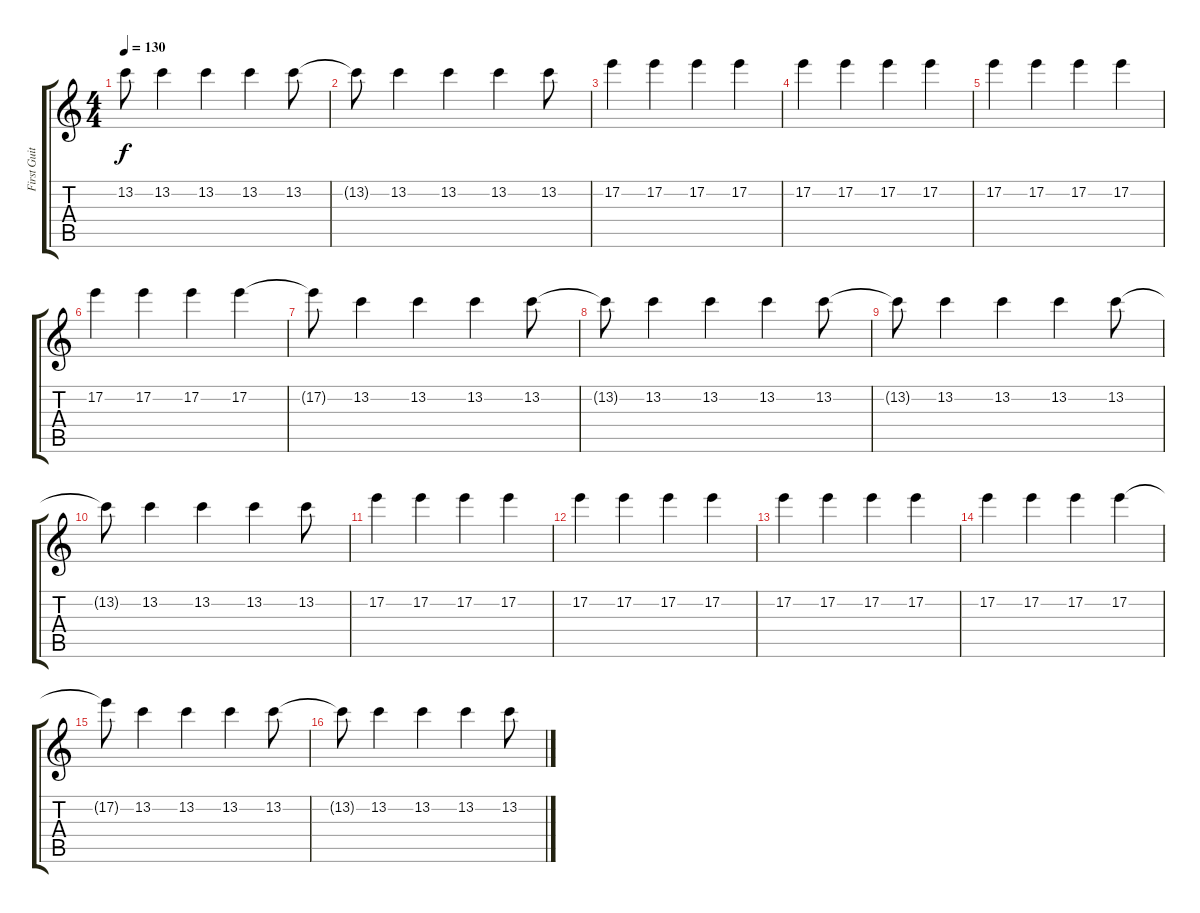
\track ("First Guitar" "First Guit") {instrument acousticguitarsteel}
\staff {score tabs}
\tuning (E4 B3 G3 D3 A2 E2) {hide}
\ts (4 4)
\tempo 130
\clef g2
\ks c
13.2{t}.8{dy f} 13.2.4 13.2.4 13.2.4 13.2.8 |
13.2{t}.8 13.2.4 13.2.4 13.2.4 13.2.8 |
17.2.4 17.2.4 17.2.4 17.2.4 |
17.2.4 17.2.4 17.2.4 17.2.4 |
17.2.4 17.2.4 17.2.4 17.2.4 |
17.2.4 17.2.4 17.2.4 17.2.4 |
17.2{t}.8 13.2.4 13.2.4 13.2.4 13.2.8 |
13.2{t}.8 13.2.4 13.2.4 13.2.4 13.2.8 |
13.2{t}.8 13.2.4 13.2.4 13.2.4 13.2.8 |
13.2{t}.8 13.2.4 13.2.4 13.2.4 13.2.8 |
17.2.4 17.2.4 17.2.4 17.2.4 |
17.2.4 17.2.4 17.2.4 17.2.4 |
17.2.4 17.2.4 17.2.4 17.2.4 |
17.2.4 17.2.4 17.2.4 17.2.4 |
17.2{t}.8 13.2.4 13.2.4 13.2.4 13.2.8 |
13.2{t}.8 13.2.4 13.2.4 13.2.4 13.2.8
